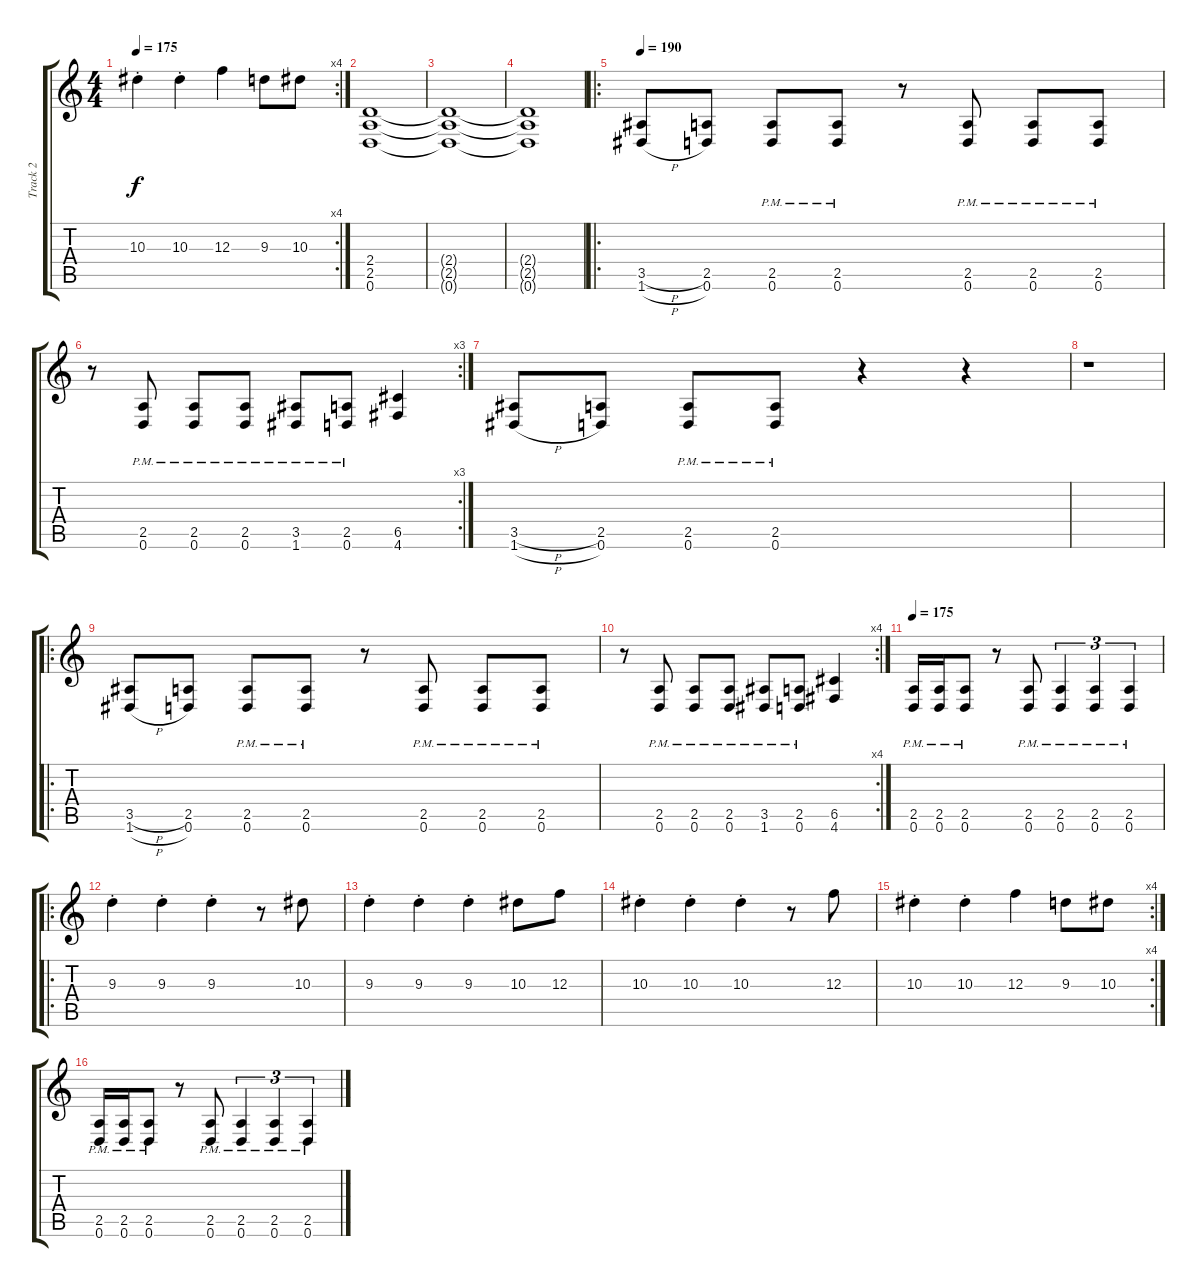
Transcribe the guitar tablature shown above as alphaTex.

\track ("Track 2" "Track 2") {instrument distortionguitar}
\staff {score tabs}
\tuning (D4 A3 F3 C3 G2 D2) {hide}
\rc 4
\ts (4 4)
\tempo 175
\clef g2
\ks c
10.3{st}.4{dy f} 10.3{st}.4 12.3.4 9.3.8 10.3.8 |
(2.4 2.5 0.6).1 |
(2.4{t} 2.5{t} 0.6{t}).1 |
(2.4{t} 2.5{t} 0.6{t}).1 |
\ro
\tempo 190
(3.5{h} 1.6{h}).8 (2.5 0.6).8 (2.5{pm} 0.6{pm}).8 (2.5{pm} 0.6{pm}).8 r.8 (2.5{pm} 0.6{pm}).8 (2.5{pm} 0.6{pm}).8 (2.5{pm} 0.6{pm}).8 |
\rc 3
r.8 (2.5{pm} 0.6{pm}).8 (2.5{pm} 0.6{pm}).8 (2.5{pm} 0.6{pm}).8 (3.5{pm} 1.6{pm}).8 (2.5{pm} 0.6{pm}).8 (6.5 4.6).4 |
(3.5{h} 1.6{h}).8 (2.5 0.6).8 (2.5{pm} 0.6{pm}).8 (2.5{pm} 0.6{pm}).8 r.4 r.4 |
r.1 |
\ro
(3.5{h} 1.6{h}).8 (2.5 0.6).8 (2.5{pm} 0.6{pm}).8 (2.5{pm} 0.6{pm}).8 r.8 (2.5{pm} 0.6{pm}).8 (2.5{pm} 0.6{pm}).8 (2.5{pm} 0.6{pm}).8 |
\rc 4
r.8 (2.5{pm} 0.6{pm}).8 (2.5{pm} 0.6{pm}).8 (2.5{pm} 0.6{pm}).8 (3.5{pm} 1.6{pm}).8 (2.5{pm} 0.6{pm}).8 (6.5 4.6).4 |
\tempo 175
(2.5{pm} 0.6{pm}).16 (2.5{pm} 0.6{pm}).16 (2.5{pm} 0.6{pm}).8 r.8 (2.5{pm} 0.6{pm}).8 (2.5{pm} 0.6{pm}).4{tu (3 2)} (2.5{pm} 0.6{pm}).4{tu (3 2)} (2.5{pm} 0.6{pm}).4{tu (3 2)} |
\ro
9.3{st}.4 9.3{st}.4 9.3{st}.4 r.8 10.3.8 |
9.3{st}.4 9.3{st}.4 9.3{st}.4 10.3.8 12.3.8 |
10.3{st}.4 10.3{st}.4 10.3{st}.4 r.8 12.3.8 |
\rc 4
10.3{st}.4 10.3{st}.4 12.3.4 9.3.8 10.3.8 |
(2.5{pm} 0.6{pm}).16 (2.5{pm} 0.6{pm}).16 (2.5{pm} 0.6{pm}).8 r.8 (2.5{pm} 0.6{pm}).8 (2.5{pm} 0.6{pm}).4{tu (3 2)} (2.5{pm} 0.6{pm}).4{tu (3 2)} (2.5{pm} 0.6{pm}).4{tu (3 2)}
